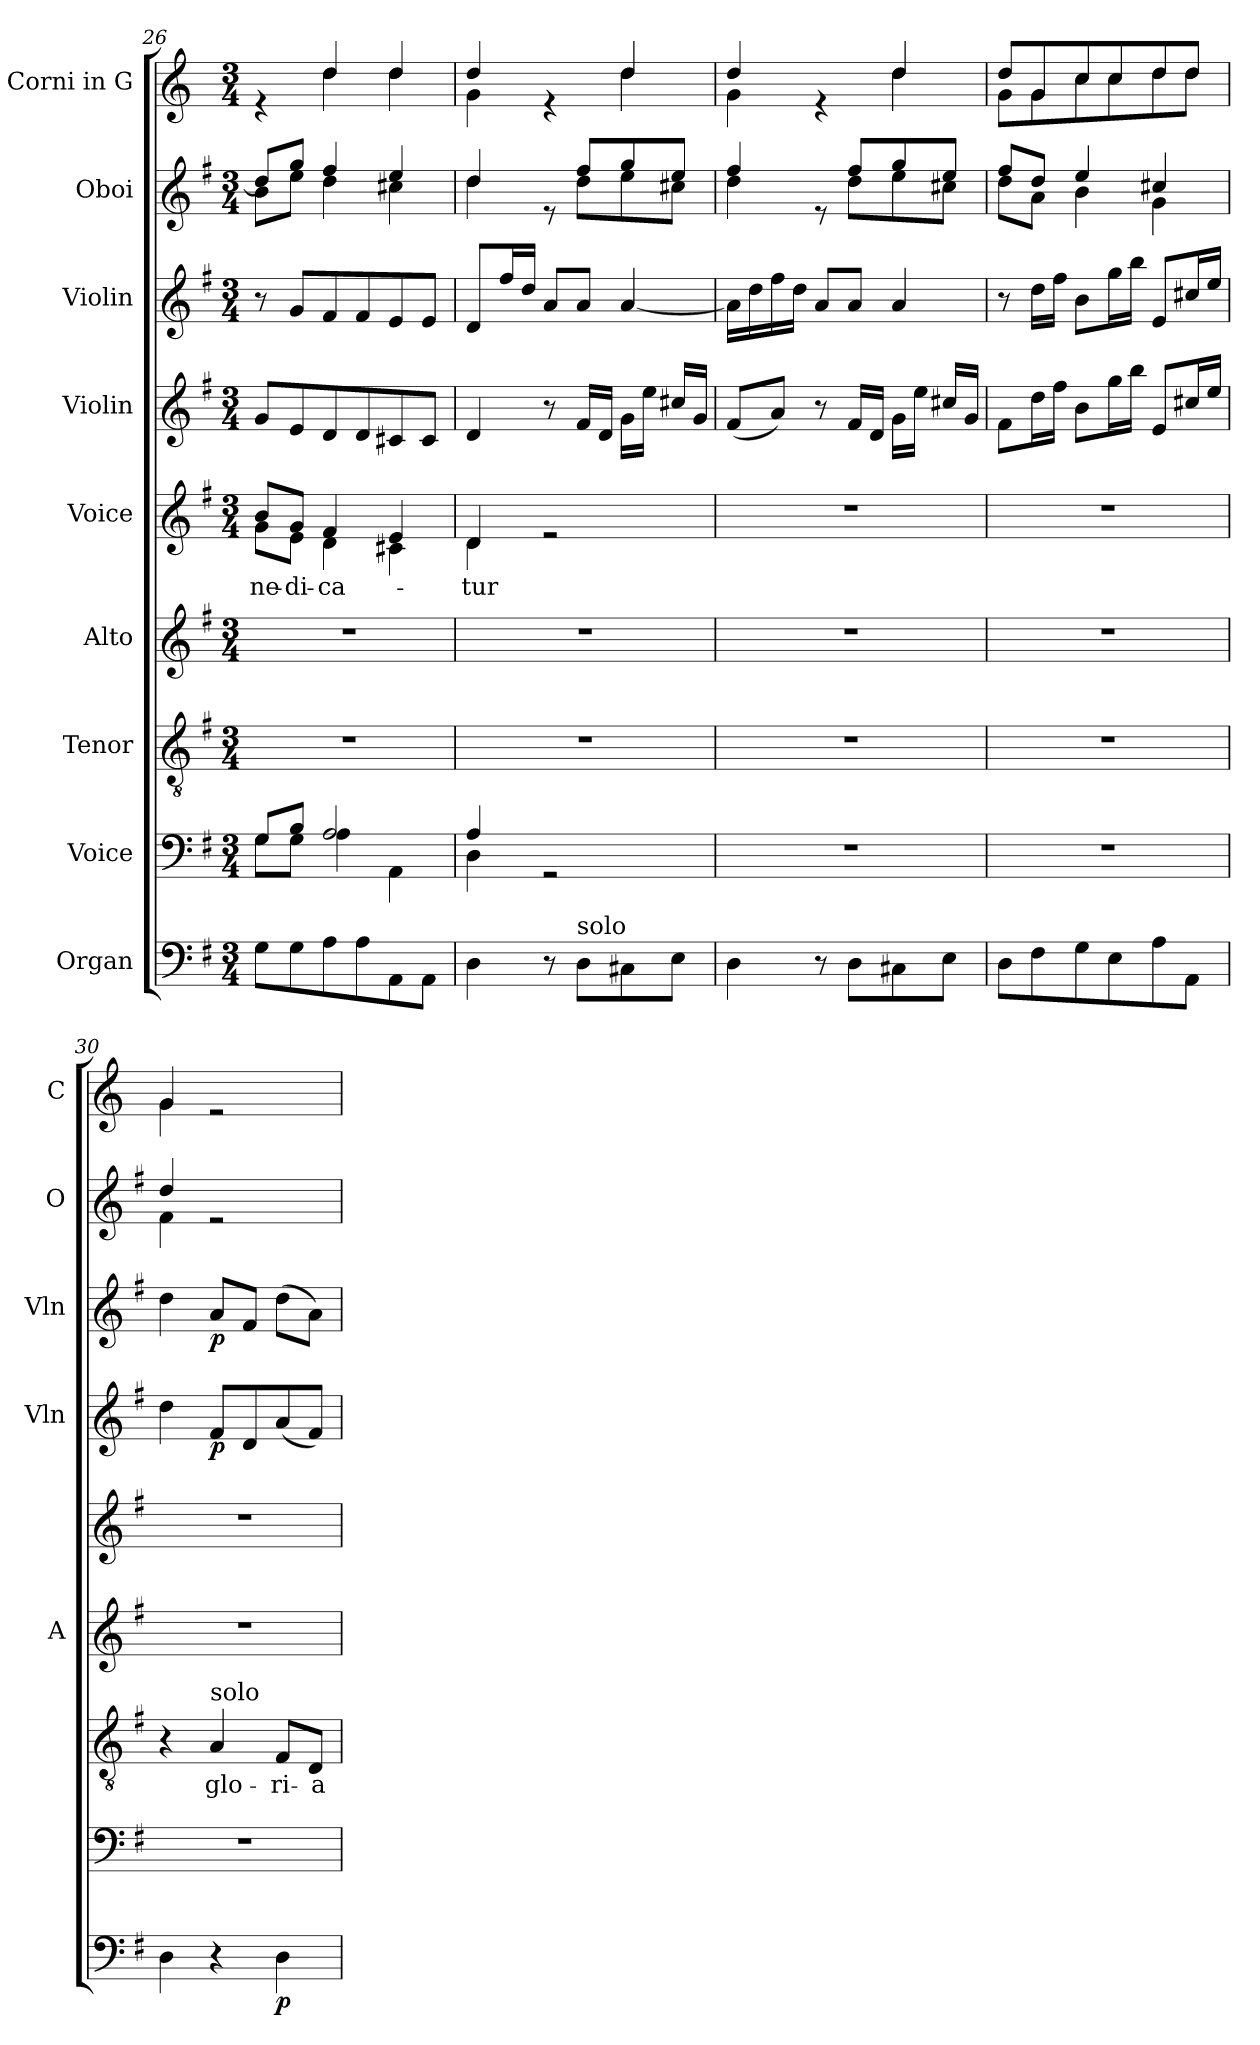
**kern	**dynam	**kern	**kern	**text	**kern	**kern	**text	**kern	**dynam	**kern	**dynam	**kern	**kern
*part9	*part9	*part8	*part7	*part7	*part6	*part5	*part5	*part4	*part4	*part3	*part3	*part2	*part1
*staff9	*staff9	*staff8	*staff7	*staff7	*staff6	*staff5	*staff5	*staff4	*staff4	*staff3	*staff3	*staff2	*staff1
*I"Organ	*	*I"Voice	*I"Tenor	*	*I"Alto	*I"Voice	*	*I"Violin	*	*I"Violin	*	*I"Oboi	*I"Corni in G
*	*	*	*	*	*I'A	*	*	*I'Vln	*	*I'Vln	*	*I'O	*I'C
*clefF4	*	*clefF4	*clefGv2	*	*clefG2	*clefG2	*	*clefG2	*	*clefG2	*	*clefG2	*clefG2
*	*	*	*	*	*	*	*	*	*	*	*	*	*ITrd3c5
*k[f#]	*	*k[f#]	*k[f#]	*	*k[f#]	*k[f#]	*	*k[f#]	*	*k[f#]	*	*k[f#]	*k[f#]
*M3/4	*	*M3/4	*M3/4	*	*M3/4	*M3/4	*	*M3/4	*	*M3/4	*	*M3/4	*M3/4
=26	=26	=26	=26	=26	=26	=26	=26	=26	=26	=26	=26	=26	=26
*	*	*^	*	*	*	*^	*	*	*	*	*	*	*
!	!	!	!	!	!	!	!	!	!LO:LY:b	!	!	!	!	!	!
*	*	*	*	*	*	*	*	*	*	*	*	*	*	*^	*^
8G\L	.	8G/L	8G\L	2.r	.	2.r	8b/L	8g\L	-ne-	8g/L	.	8r	.	8dd/L]	8b\L	4re	4ryy
!	!	!	!	!	!	!	!	!	!LO:LY:b	!	!	!	!	!	!	!	!
8G\	.	8B/J	8G\J	.	.	.	8g/J	8e\J	-di-	8e/	.	8g/L	.	8gg/J	8ee\J	.	.
!	!	!	!	!	!	!	!	!	!LO:LY:b	!	!	!	!	!	!	!	!
8A\	.	2A/	4A\	.	.	.	4f#/	4d\	-ca-	8d/	.	8f#/	.	4ff#/	4dd\	4a/	4a\
8A\	.	.	.	.	.	.	.	.	.	8d/	.	8f#/	.	.	.	.	.
8AA\	.	.	4AA\	.	.	.	4e/	4c#X\	.	8c#X/	.	8e/	.	4ee/	4cc#X\	4a/	4a\
8AA\J	.	.	.	.	.	.	.	.	.	8c#/J	.	8e/J	.	.	.	.	.
=27	=27	=27	=27	=27	=27	=27	=27	=27	=27	=27	=27	=27	=27	=27	=27	=27	=27
!	!	!	!	!	!	!	!	!	!LO:LY:b	!	!	!	!	!	!	!	!
4D\	.	4A/	4D\	2.r	.	2.r	4d/	4d\	-tur	4d/	.	8d/L	.	4dd/	4dd\	4a/	4d\
.	.	.	.	.	.	.	.	.	.	.	.	16ff#/L	.	.	.	.	.
.	.	.	.	.	.	.	.	.	.	.	.	16dd/JJ	.	.	.	.	.
8r	.	2rGG	2ryy	.	.	.	2re	2ryy	.	8r	.	8a/L	.	8re	8ryy	4re	4ryy
!LO:TX:a:t=solo	!	!	!	!	!	!	!	!	!	!	!	!	!	!	!	!	!
8D\L	.	.	.	.	.	.	.	.	.	16f#/LL	.	8a/J	.	8ff#/L	8dd\L	.	.
.	.	.	.	.	.	.	.	.	.	16d/JJ	.	.	.	.	.	.	.
8C#X\	.	.	.	.	.	.	.	.	.	16g\LL	.	[4a/	.	8gg/	8ee\	4a/	4a\
.	.	.	.	.	.	.	.	.	.	16ee\JJ	.	.	.	.	.	.	.
8E\J	.	.	.	.	.	.	.	.	.	16cc#X/LL	.	.	.	8ee/J	8cc#X\J	.	.
.	.	.	.	.	.	.	.	.	.	16g/JJ	.	.	.	.	.	.	.
*	*	*v	*v	*	*	*	*v	*v	*	*	*	*	*	*	*	*	*
=28	=28	=28	=28	=28	=28	=28	=28	=28	=28	=28	=28	=28	=28	=28	=28
4D\	.	2.r	2.r	.	2.r	2.r	.	(8f#/L	.	16a\LL]	.	4ff#/	4dd\	4a/	4d\
.	.	.	.	.	.	.	.	.	.	16dd\	.	.	.	.	.
.	.	.	.	.	.	.	.	8a/J)	.	16ff#\	.	.	.	.	.
.	.	.	.	.	.	.	.	.	.	16dd\JJ	.	.	.	.	.
8r	.	.	.	.	.	.	.	8r	.	8a/L	.	8re	8ryy	4re	4ryy
8D\L	.	.	.	.	.	.	.	16f#/LL	.	8a/J	.	8ff#/L	8dd\L	.	.
.	.	.	.	.	.	.	.	16d/JJ	.	.	.	.	.	.	.
8C#X\	.	.	.	.	.	.	.	16g\LL	.	4a/	.	8gg/	8ee\	4a/	4a\
.	.	.	.	.	.	.	.	16ee\JJ	.	.	.	.	.	.	.
8E\J	.	.	.	.	.	.	.	16cc#X/LL	.	.	.	8ee/J	8cc#X\J	.	.
.	.	.	.	.	.	.	.	16g/JJ	.	.	.	.	.	.	.
!!LO:PB:g=z	!!
=29	=29	=29	=29	=29	=29	=29	=29	=29	=29	=29	=29	=29	=29	=29	=29
8D\L	.	2.r	2.r	.	2.r	2.r	.	8f#\L	.	8r	.	8ff#/L	8dd\L	8a/L	8d\L
8F#\	.	.	.	.	.	.	.	16dd\L	.	16dd\LL	.	8dd/J	8a\J	8d/	8d\
.	.	.	.	.	.	.	.	16ff#\JJ	.	16ff#\JJ	.	.	.	.	.
8G\	.	.	.	.	.	.	.	8b\L	.	8b\L	.	4ee/	4b\	8g/	8g\
8E\	.	.	.	.	.	.	.	16gg\L	.	16gg\L	.	.	.	8g/	8g\
.	.	.	.	.	.	.	.	16bb\JJ	.	16bb\JJ	.	.	.	.	.
8A\	.	.	.	.	.	.	.	8e/L	.	8e/L	.	4cc#X/	4g\	8a/	8a\
8AA\J	.	.	.	.	.	.	.	16cc#X/L	.	16cc#X/L	.	.	.	8a/J	8a\J
.	.	.	.	.	.	.	.	16ee/JJ	.	16ee/JJ	.	.	.	.	.
=30	=30	=30	=30	=30	=30	=30	=30	=30	=30	=30	=30	=30	=30	=30	=30
4D\	.	2.r	4r	.	2.r	2.r	.	4dd\	.	4dd\	.	4dd/	4f#\	4d/	4d\
!	!	!	!LO:TX:a:t=solo	!	!	!	!	!	!	!	!	!	!	!	!
!	!	!	!	!LO:LY:b	!	!	!	!	!LO:DY:b	!	!LO:DY:b	!	!	!	!
4r	.	.	4A/	glo-	.	.	.	8f#/L	p	8a/L	p	2re	2ryy	2re	2ryy
.	.	.	.	.	.	.	.	8d/	.	8f#/J	.	.	.	.	.
!	!LO:DY:b	!	!	!LO:LY:b	!	!	!	!	!	!	!	!	!	!	!
4D\	p	.	8F#/L	-ri-	.	.	.	(8a/	.	(8dd\L	.	.	.	.	.
!	!	!	!	!LO:LY:b	!	!	!	!	!	!	!	!	!	!	!
.	.	.	8D/J	-a	.	.	.	8f#/J)	.	8a\J)	.	.	.	.	.
*	*	*	*	*	*	*	*	*	*	*	*	*v	*v	*	*
*	*	*	*	*	*	*	*	*	*	*	*	*	*v	*v
=	=	=	=	=	=	=	=	=	=	=	=	=	=
*-	*-	*-	*-	*-	*-	*-	*-	*-	*-	*-	*-	*-	*-
